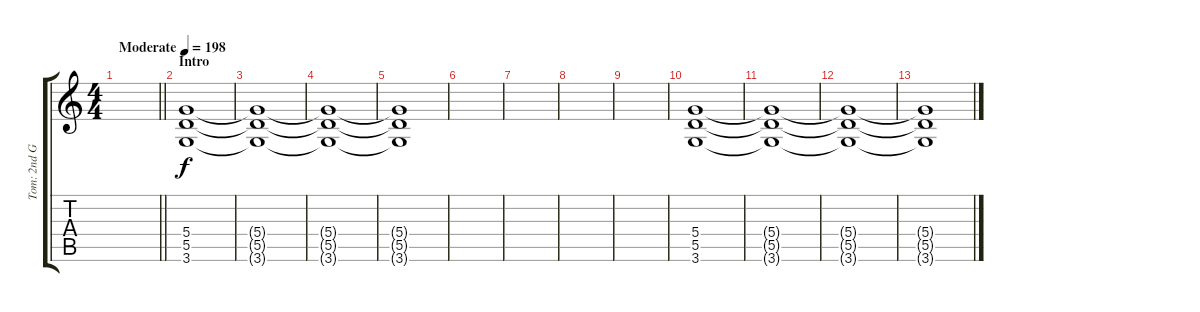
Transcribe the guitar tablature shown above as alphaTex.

\track ("Tom: 2nd Guitar" "Tom: 2nd G") {instrument distortionguitar}
\staff {score tabs}
\tuning (E4 B3 G3 D3 A2 E2) {hide}
\ts (4 4)
\tempo (198 "Moderate")
\clef g2
\barLineRight lightlight
\ks c
|
\section ("" "Intro")
(5.4 5.5 3.6).1 |
(5.4{t} 5.5{t} 3.6{t}).1 |
(5.4{t} 5.5{t} 3.6{t}).1 |
(5.4{t} 5.5{t} 3.6{t}).1 |
|
|
|
|
(5.4 5.5 3.6).1 |
(5.4{t} 5.5{t} 3.6{t}).1 |
(5.4{t} 5.5{t} 3.6{t}).1 |
(5.4{t} 5.5{t} 3.6{t}).1
